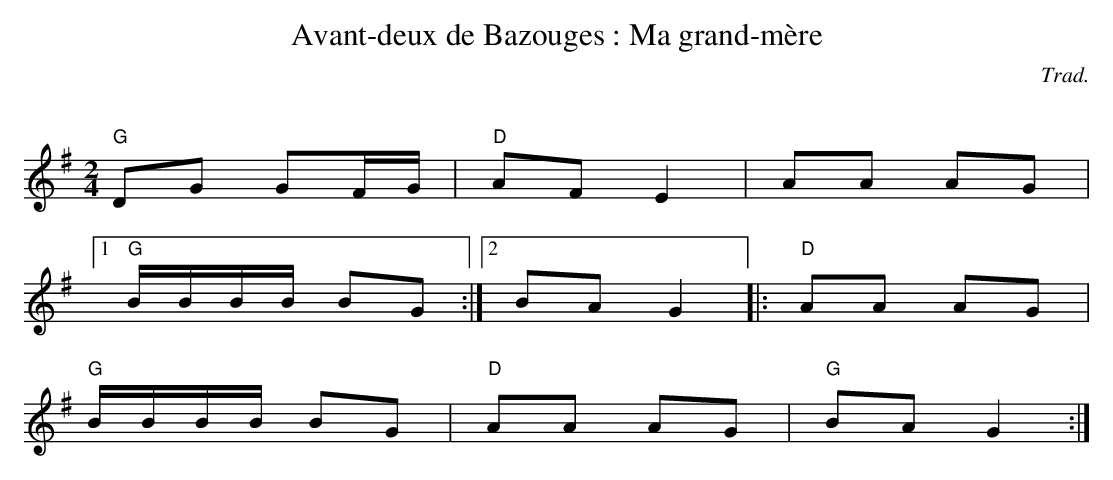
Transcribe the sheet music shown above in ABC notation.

X:1
T:Avant-deux de Bazouges : Ma grand-mère
C:Trad.
Q:C4=120
M:2/4
L:1/16
K:G
"G"D2G2 G2FG | "D"A2F2 E4 | A2A2 A2G2 |1
"G"BBBB B2G2 :|2 B2A2 G4 |: "D"A2A2 A2G2 |
"G"BBBB B2G2 | "D"A2A2 A2G2 | "G"B2A2 G4 :|
